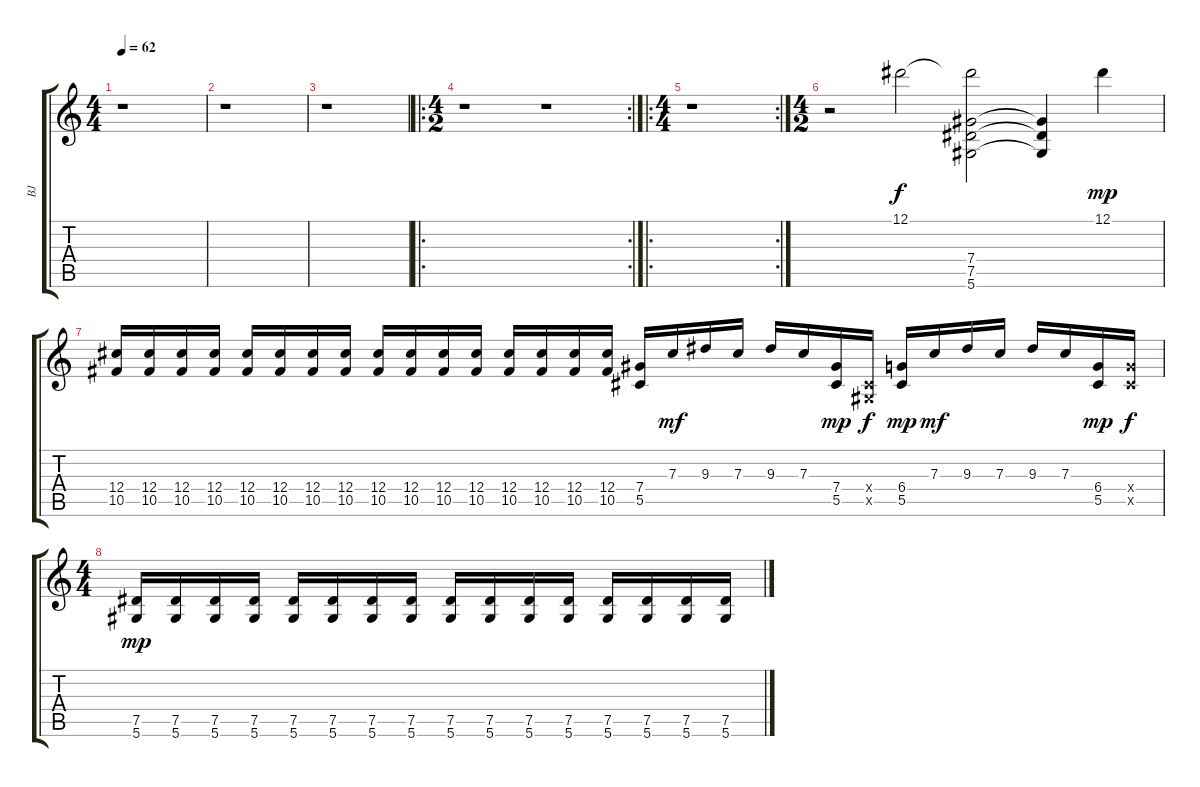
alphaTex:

\track ("BJ" "BJ") {instrument overdrivenguitar}
\staff {score tabs}
\tuning (Eb4 Bb3 Gb3 Db3 Ab2 Eb2) {hide}
\ts (4 4)
\tempo 62
\clef g2
\ks c
r.1{dy f instrument overdrivenguitar} |
r.1 |
r.1 |
\ro
\rc 2
\ts (4 2)
r.1 r.1 |
\ro
\rc 2
\ts (4 4)
r.1 |
\ts (4 2)
r.2{volume 0} 12.1.2{volume 15} (12.1{t} 7.4 7.5 5.6).2 (7.4{t} 7.5{t} 5.6{t}).4 12.1.4{dy mp} |
(12.4 10.5).16 (12.4 10.5).16 (12.4 10.5).16 (12.4 10.5).16 (12.4 10.5).16 (12.4 10.5).16 (12.4 10.5).16 (12.4 10.5).16 (12.4 10.5).16 (12.4 10.5).16 (12.4 10.5).16 (12.4 10.5).16 (12.4 10.5).16 (12.4 10.5).16 (12.4 10.5).16 (12.4 10.5).16 (7.4 5.5).16 7.3.16{dy mf} 9.3.16 7.3.16 9.3.16 7.3.16 (7.4 5.5).16{dy mp} (0.4{x} 0.5{x}).16{dy f} (6.4 5.5).16{dy mp} 7.3.16{dy mf} 9.3.16 7.3.16 9.3.16 7.3.16 (6.4 5.5).16{dy mp} (6.4{x} 5.5{x}).16{dy f} |
\ts (4 4)
(7.5 5.6).16{dy mp} (7.5 5.6).16 (7.5 5.6).16 (7.5 5.6).16 (7.5 5.6).16 (7.5 5.6).16 (7.5 5.6).16 (7.5 5.6).16 (7.5 5.6).16 (7.5 5.6).16 (7.5 5.6).16 (7.5 5.6).16 (7.5 5.6).16 (7.5 5.6).16 (7.5 5.6).16 (7.5 5.6).16
